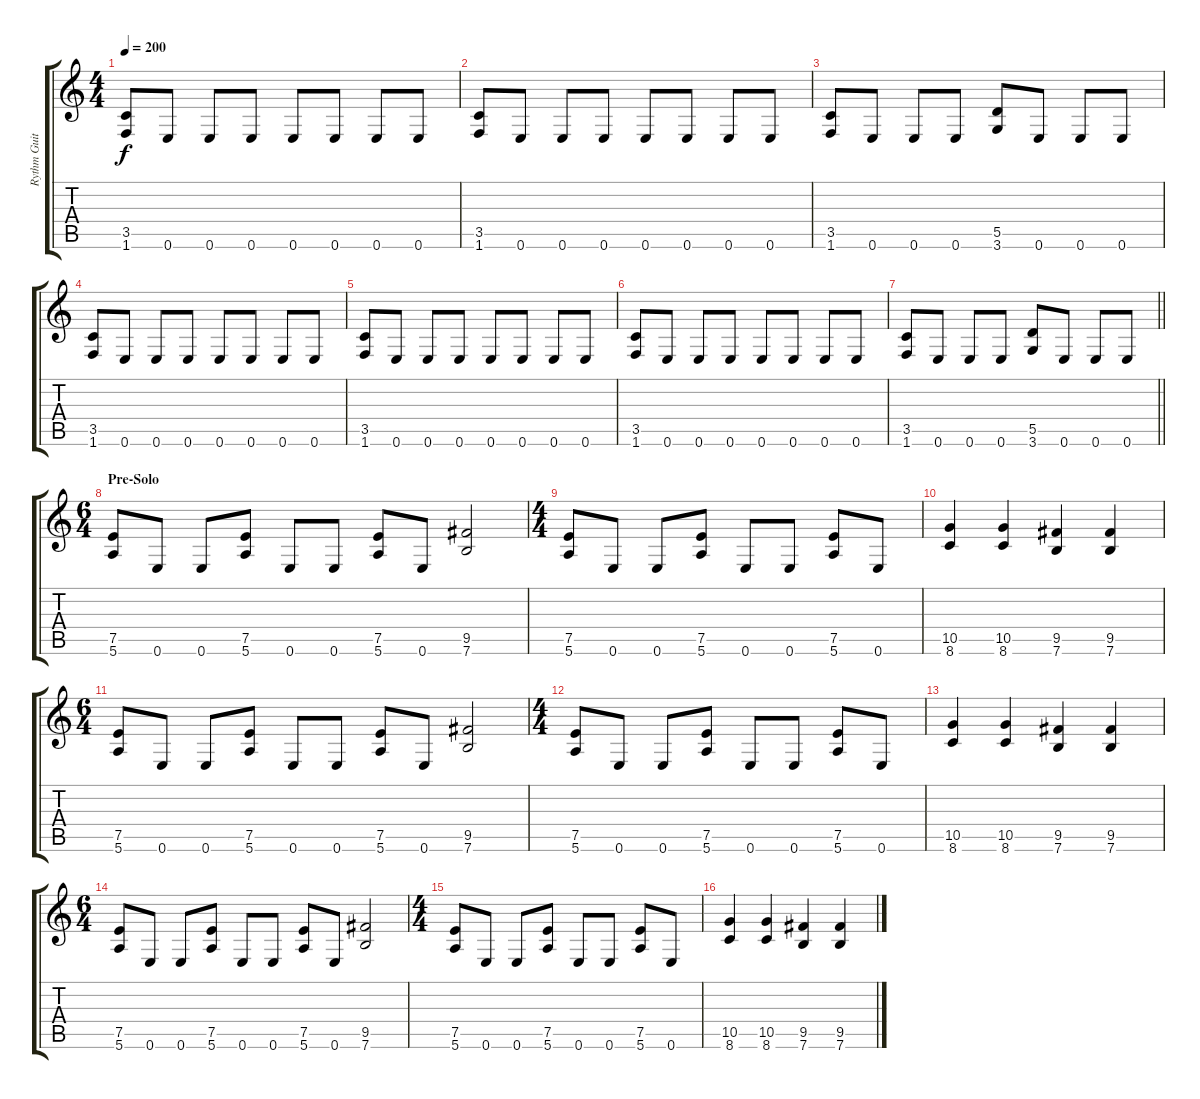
\track ("Rythm Guitar- Distortion" "Rythm Guit") {instrument distortionguitar}
\staff {score tabs}
\tuning (E4 B3 G3 D3 A2 E2) {hide}
\ts (4 4)
\tempo 200
\clef g2
\ks c
(3.5 1.6).8{dy f} 0.6.8 0.6.8 0.6.8 0.6.8 0.6.8 0.6.8 0.6.8 |
(3.5 1.6).8 0.6.8 0.6.8 0.6.8 0.6.8 0.6.8 0.6.8 0.6.8 |
(3.5 1.6).8 0.6.8 0.6.8 0.6.8 (5.5 3.6).8 0.6.8 0.6.8 0.6.8 |
(3.5 1.6).8 0.6.8 0.6.8 0.6.8 0.6.8 0.6.8 0.6.8 0.6.8 |
(3.5 1.6).8 0.6.8 0.6.8 0.6.8 0.6.8 0.6.8 0.6.8 0.6.8 |
(3.5 1.6).8 0.6.8 0.6.8 0.6.8 0.6.8 0.6.8 0.6.8 0.6.8 |
\barLineRight lightlight
(3.5 1.6).8 0.6.8 0.6.8 0.6.8 (5.5 3.6).8 0.6.8 0.6.8 0.6.8 |
\ts (6 4)
\section ("" "Pre-Solo")
(7.5 5.6).8 0.6.8 0.6.8 (7.5 5.6).8 0.6.8 0.6.8 (7.5 5.6).8 0.6.8 (9.5 7.6).2 |
\ts (4 4)
(7.5 5.6).8 0.6.8 0.6.8 (7.5 5.6).8 0.6.8 0.6.8 (7.5 5.6).8 0.6.8 |
(10.5 8.6).4 (10.5 8.6).4 (9.5 7.6).4 (9.5 7.6).4 |
\ts (6 4)
(7.5 5.6).8 0.6.8 0.6.8 (7.5 5.6).8 0.6.8 0.6.8 (7.5 5.6).8 0.6.8 (9.5 7.6).2 |
\ts (4 4)
(7.5 5.6).8 0.6.8 0.6.8 (7.5 5.6).8 0.6.8 0.6.8 (7.5 5.6).8 0.6.8 |
(10.5 8.6).4 (10.5 8.6).4 (9.5 7.6).4 (9.5 7.6).4 |
\ts (6 4)
(7.5 5.6).8 0.6.8 0.6.8 (7.5 5.6).8 0.6.8 0.6.8 (7.5 5.6).8 0.6.8 (9.5 7.6).2 |
\ts (4 4)
(7.5 5.6).8 0.6.8 0.6.8 (7.5 5.6).8 0.6.8 0.6.8 (7.5 5.6).8 0.6.8 |
(10.5 8.6).4 (10.5 8.6).4 (9.5 7.6).4 (9.5 7.6).4
